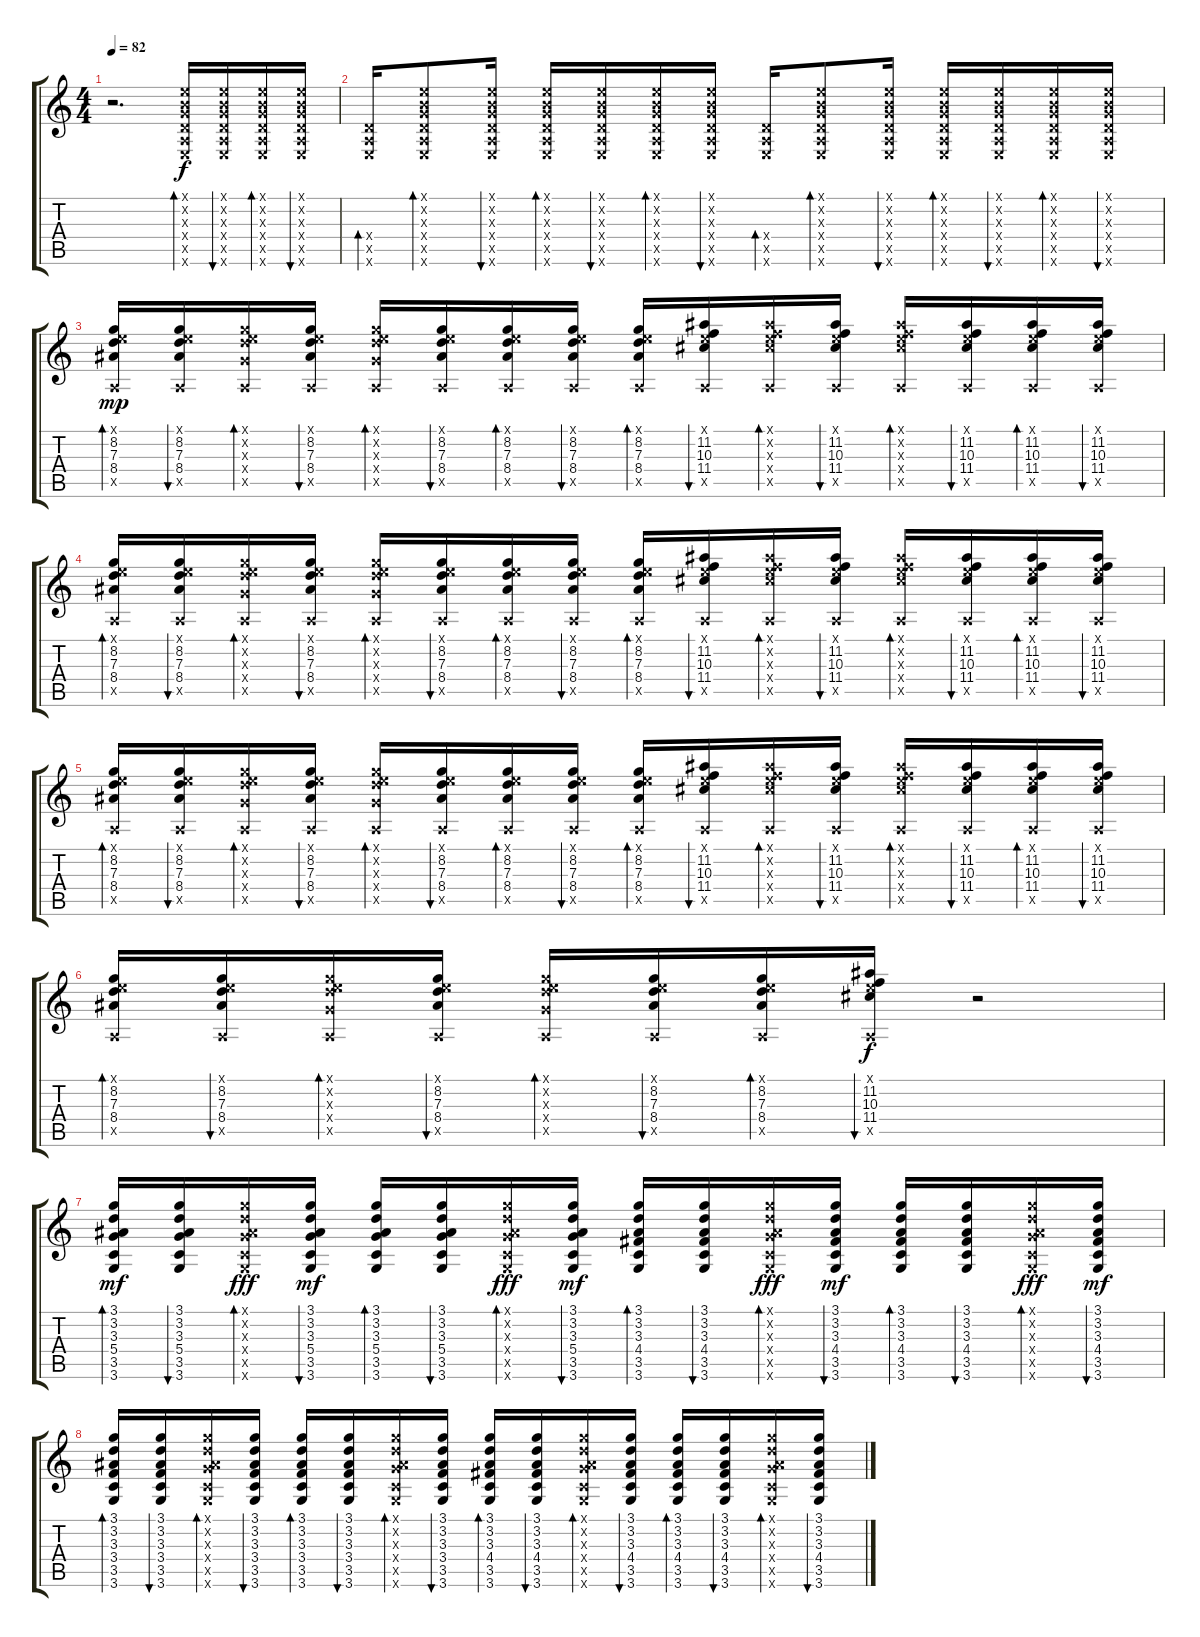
\track "" {instrument acousticguitarsteel}
\staff {score tabs}
\tuning (E4 B3 G3 D3 A2 E2) {hide}
\ts (4 4)
\tempo 82
\clef g2
\ks c
r.2{d dy f} (0.1{x} 0.2{x} 0.3{x} 0.4{x} 0.5{x} 0.6{x}).16{bd 30} (0.1{x} 0.2{x} 0.3{x} 0.4{x} 0.5{x} 0.6{x}).16{bu 30} (0.1{x} 0.2{x} 0.3{x} 0.4{x} 0.5{x} 0.6{x}).16{bd 30} (0.1{x} 0.2{x} 0.3{x} 0.4{x} 0.5{x} 0.6{x}).16{bu 30} |
(0.4{x} 0.5{x} 0.6{x}).16{bd 30} (0.1{x} 0.2{x} 0.3{x} 0.4{x} 0.5{x} 0.6{x}).8{bd 120} (0.1{x} 0.2{x} 0.3{x} 0.4{x} 0.5{x} 0.6{x}).16{bu 30} (0.1{x} 0.2{x} 0.3{x} 0.4{x} 0.5{x} 0.6{x}).16{bd 30} (0.1{x} 0.2{x} 0.3{x} 0.4{x} 0.5{x} 0.6{x}).16{bu 30} (0.1{x} 0.2{x} 0.3{x} 0.4{x} 0.5{x} 0.6{x}).16{bd 30} (0.1{x} 0.2{x} 0.3{x} 0.4{x} 0.5{x} 0.6{x}).16{bu 30} (0.4{x} 0.5{x} 0.6{x}).16{bd 30} (0.1{x} 0.2{x} 0.3{x} 0.4{x} 0.5{x} 0.6{x}).8{bd 120} (0.1{x} 0.2{x} 0.3{x} 0.4{x} 0.5{x} 0.6{x}).16{bu 30} (0.1{x} 0.2{x} 0.3{x} 0.4{x} 0.5{x} 0.6{x}).16{bd 30} (0.1{x} 0.2{x} 0.3{x} 0.4{x} 0.5{x} 0.6{x}).16{bu 30} (0.1{x} 0.2{x} 0.3{x} 0.4{x} 0.5{x} 0.6{x}).16{bd 30} (0.1{x} 0.2{x} 0.3{x} 0.4{x} 0.5{x} 0.6{x}).16{bu 30} |
(0.1{x} 8.2 7.3 8.4 0.5{x}).16{bd 30 dy mp volume 11} (0.1{x} 8.2 7.3 8.4 0.5{x}).16{bu 30} (0.1{x} 8.2{x} 7.3{x} 5.4{x} 0.5{x}).16{bd 30} (0.1{x} 8.2 7.3 8.4 0.5{x}).16{bu 30} (0.1{x} 8.2{x} 7.3{x} 5.4{x} 0.5{x}).16{bd 30} (0.1{x} 8.2 7.3 8.4 0.5{x}).16{bu 30} (0.1{x} 8.2 7.3 8.4 0.5{x}).16{bd 30} (0.1{x} 8.2 7.3 8.4 0.5{x}).16{bu 30} (0.1{x} 8.2 7.3 8.4 0.5{x}).16{bd 30} (0.1{x} 11.2 10.3 11.4 0.5{x}).16{bu 30} (0.1{x} 11.2{x} 10.3{x} 11.4{x} 0.5{x}).16{bd 30} (0.1{x} 11.2 10.3 11.4 0.5{x}).16{bu 30} (0.1{x} 11.2{x} 10.3{x} 11.4{x} 0.5{x}).16{bd 30} (0.1{x} 11.2 10.3 11.4 0.5{x}).16{bu 30} (0.1{x} 11.2 10.3 11.4 0.5{x}).16{bd 30} (0.1{x} 11.2 10.3 11.4 0.5{x}).16{bu 30} |
(0.1{x} 8.2 7.3 8.4 0.5{x}).16{bd 30} (0.1{x} 8.2 7.3 8.4 0.5{x}).16{bu 30} (0.1{x} 8.2{x} 7.3{x} 5.4{x} 0.5{x}).16{bd 30} (0.1{x} 8.2 7.3 8.4 0.5{x}).16{bu 30} (0.1{x} 8.2{x} 7.3{x} 5.4{x} 0.5{x}).16{bd 30} (0.1{x} 8.2 7.3 8.4 0.5{x}).16{bu 30} (0.1{x} 8.2 7.3 8.4 0.5{x}).16{bd 30} (0.1{x} 8.2 7.3 8.4 0.5{x}).16{bu 30} (0.1{x} 8.2 7.3 8.4 0.5{x}).16{bd 30} (0.1{x} 11.2 10.3 11.4 0.5{x}).16{bu 30} (0.1{x} 11.2{x} 10.3{x} 11.4{x} 0.5{x}).16{bd 30} (0.1{x} 11.2 10.3 11.4 0.5{x}).16{bu 30} (0.1{x} 11.2{x} 10.3{x} 11.4{x} 0.5{x}).16{bd 30} (0.1{x} 11.2 10.3 11.4 0.5{x}).16{bu 30} (0.1{x} 11.2 10.3 11.4 0.5{x}).16{bd 30} (0.1{x} 11.2 10.3 11.4 0.5{x}).16{bu 30} |
(0.1{x} 8.2 7.3 8.4 0.5{x}).16{bd 30} (0.1{x} 8.2 7.3 8.4 0.5{x}).16{bu 30} (0.1{x} 8.2{x} 7.3{x} 5.4{x} 0.5{x}).16{bd 30} (0.1{x} 8.2 7.3 8.4 0.5{x}).16{bu 30} (0.1{x} 8.2{x} 7.3{x} 5.4{x} 0.5{x}).16{bd 30} (0.1{x} 8.2 7.3 8.4 0.5{x}).16{bu 30} (0.1{x} 8.2 7.3 8.4 0.5{x}).16{bd 30} (0.1{x} 8.2 7.3 8.4 0.5{x}).16{bu 30} (0.1{x} 8.2 7.3 8.4 0.5{x}).16{bd 30} (0.1{x} 11.2 10.3 11.4 0.5{x}).16{bu 30} (0.1{x} 11.2{x} 10.3{x} 11.4{x} 0.5{x}).16{bd 30} (0.1{x} 11.2 10.3 11.4 0.5{x}).16{bu 30} (0.1{x} 11.2{x} 10.3{x} 11.4{x} 0.5{x}).16{bd 30} (0.1{x} 11.2 10.3 11.4 0.5{x}).16{bu 30} (0.1{x} 11.2 10.3 11.4 0.5{x}).16{bd 30} (0.1{x} 11.2 10.3 11.4 0.5{x}).16{bu 30} |
(0.1{x} 8.2 7.3 8.4 0.5{x}).16{bd 30} (0.1{x} 8.2 7.3 8.4 0.5{x}).16{bu 30} (0.1{x} 8.2{x} 7.3{x} 5.4{x} 0.5{x}).16{bd 30} (0.1{x} 8.2 7.3 8.4 0.5{x}).16{bu 30} (0.1{x} 8.2{x} 7.3{x} 5.4{x} 0.5{x}).16{bd 30} (0.1{x} 8.2 7.3 8.4 0.5{x}).16{bu 30} (0.1{x} 8.2 7.3 8.4 0.5{x}).16{bd 30} (0.1{x} 11.2 10.3 11.4 0.5{x}).16{bu 30 dy f} r.2 |
(3.1 3.2 3.3 5.4 3.5 3.6).16{bd 30 dy mf} (3.1 3.2 3.3 5.4 3.5 3.6).16{bu 30} (3.1{x} 3.2{x} 3.3{x} 5.4{x} 3.5{x} 3.6{x}).16{bd 30 dy fff} (3.1 3.2 3.3 5.4 3.5 3.6).16{bu 30 dy mf} (3.1 3.2 3.3 5.4 3.5 3.6).16{bd 30} (3.1 3.2 3.3 5.4 3.5 3.6).16{bu 30} (3.1{x} 3.2{x} 3.3{x} 5.4{x} 3.5{x} 3.6{x}).16{bd 30 dy fff} (3.1 3.2 3.3 5.4 3.5 3.6).16{bu 30 dy mf} (3.1 3.2 3.3 4.4 3.5 3.6).16{bd 30} (3.1 3.2 3.3 4.4 3.5 3.6).16{bu 30} (3.1{x} 3.2{x} 3.3{x} 5.4{x} 3.5{x} 3.6{x}).16{bd 30 dy fff} (3.1 3.2 3.3 4.4 3.5 3.6).16{bu 30 dy mf} (3.1 3.2 3.3 4.4 3.5 3.6).16{bd 30} (3.1 3.2 3.3 4.4 3.5 3.6).16{bu 30} (3.1{x} 3.2{x} 3.3{x} 5.4{x} 3.5{x} 3.6{x}).16{bd 30 dy fff} (3.1 3.2 3.3 4.4 3.5 3.6).16{bu 30 dy mf} |
(3.1 3.2 3.3 3.4 3.5 3.6).16{bd 30} (3.1 3.2 3.3 3.4 3.5 3.6).16{bu 30} (3.1{x} 3.2{x} 3.3{x} 5.4{x} 3.5{x} 3.6{x}).16{bd 30} (3.1 3.2 3.3 3.4 3.5 3.6).16{bu 30} (3.1 3.2 3.3 3.4 3.5 3.6).16{bd 30} (3.1 3.2 3.3 3.4 3.5 3.6).16{bu 30} (3.1{x} 3.2{x} 3.3{x} 5.4{x} 3.5{x} 3.6{x}).16{bd 30} (3.1 3.2 3.3 3.4 3.5 3.6).16{bu 30} (3.1 3.2 3.3 4.4 3.5 3.6).16{bd 30} (3.1 3.2 3.3 4.4 3.5 3.6).16{bu 30} (3.1{x} 3.2{x} 3.3{x} 5.4{x} 3.5{x} 3.6{x}).16{bd 30} (3.1 3.2 3.3 4.4 3.5 3.6).16{bu 30} (3.1 3.2 3.3 4.4 3.5 3.6).16{bd 30} (3.1 3.2 3.3 4.4 3.5 3.6).16{bu 30} (3.1{x} 3.2{x} 3.3{x} 5.4{x} 3.5{x} 3.6{x}).16{bd 30} (3.1 3.2 3.3 4.4 3.5 3.6).16{bu 30}
